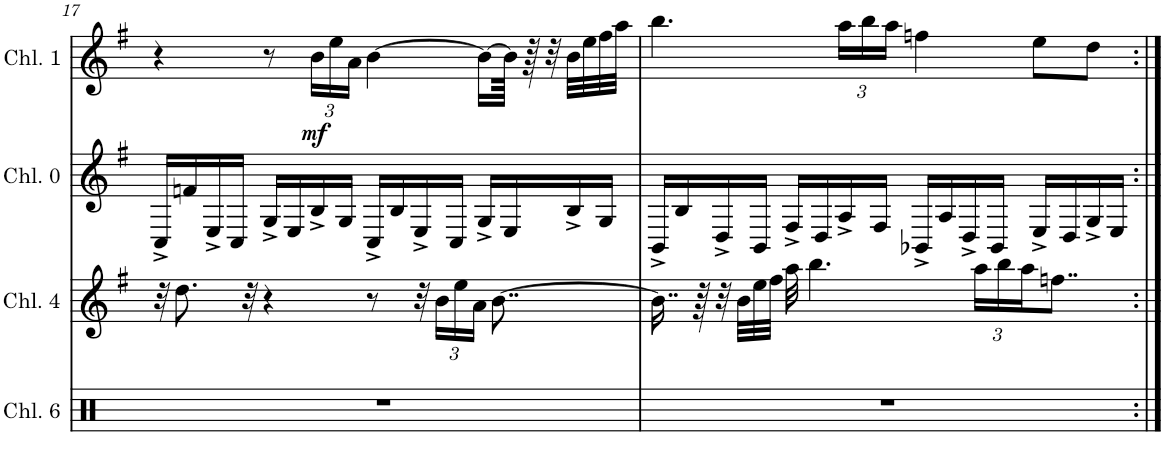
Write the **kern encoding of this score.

**kern	**kern	**kern	**kern	**dynam
*part4	*part3	*part2	*part1	*part1
*staff4	*staff3	*staff2	*staff1	*staff1
*I"Channel 6	*I"Channel 4	*I"Channel 0	*I"Channel 1	*
*I'Chl. 6	*I'Chl. 4	*I'Chl. 0	*I'Chl. 1	*
!!LO:PB:g=z
*clefX	*clefG2	*clefG2	*clefG2	*
*k[]	*k[f#]	*k[f#]	*k[f#]	*
*M4/4	*M4/4	*M4/4	*M4/4	*
*met(c)	*met(c)	*met(c)	*met(c)	*
=17	=17	=17	=17	=17
1r	32r	16C^/LL	4r	.
.	8.dd\	.	.	.
.	.	16fn/	.	.
.	.	16E^/	.	.
.	.	16C/JJ	.	.
.	32r	.	.	.
.	4r	16G^/LL	8r	.
.	.	16E/	.	.
*	*	*	*Xbrackettup	*
!	!	!	!	!LO:DY:b
.	.	16B^/	24b\LL	mf
.	.	.	24ee\	.
.	.	16G/JJ	.	.
.	.	.	24a\JJ	.
.	8r	16C^/LL	[4b\	.
.	.	16B/	.	.
.	32r	16E^/	.	.
*	*Xbrackettup	*	*	*
.	24b\LL	.	.	.
.	.	16C/JJ	.	.
.	24ee\	.	.	.
.	24a\JJ	.	.	.
.	.	16G^/LL	16b\LL_	.
.	[8..b\	.	.	.
.	.	16E/	64b\JJkk]	.
.	.	.	64r	.
.	.	.	32r	.
.	.	16B^/	32b\LLL	.
.	.	.	32ee\	.
.	.	16G/JJ	32ff#\	.
.	.	.	32aa\JJJ	.
=18	=18	=18	=18	=18
1r	16..b\]	16BB^/LL	4.bb\	.
.	.	16B/	.	.
.	64r	.	.	.
.	32r	16D^/	.	.
.	32b\LLL	.	.	.
.	32ee\	16BB/JJ	.	.
.	32ff#\JJJ	.	.	.
.	32aa\	16F#^/LL	.	.
.	4.bb\	.	.	.
.	.	16D/	.	.
.	.	16A^/	24aa\LL	.
.	.	.	24bb\	.
.	.	16F#/JJ	.	.
.	.	.	24aa\JJ	.
.	.	16BB-X^/LL	4ffn\	.
.	.	16A/	.	.
.	.	16D^/	.	.
.	24aa\LL	.	.	.
.	.	16BB-/JJ	.	.
.	24bb\	.	.	.
.	24aa\J	.	.	.
.	.	16E^/LL	8ee\L	.
.	8..ffn\J	.	.	.
.	.	16D/	.	.
.	.	16G^/	8dd\J	.
.	.	16E/JJ	.	.
=:|!	=:|!	=:|!	=:|!	=:|!
*-	*-	*-	*-	*-
